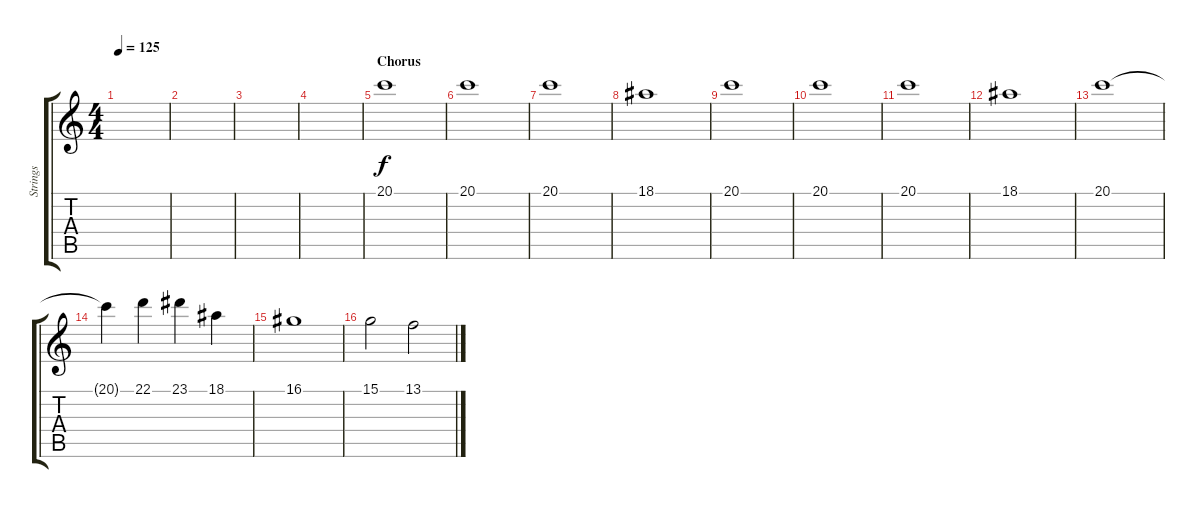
\track ("Strings" "Strings") {instrument tremolostrings}
\staff {score tabs}
\tuning (E4 B3 G3 D3 A2 E2) {hide}
\ts (4 4)
\tempo 125
\clef g2
\ks c
|
|
|
|
\section ("" "Chorus")
20.1.1 |
20.1.1 |
20.1.1 |
18.1.1 |
20.1.1 |
20.1.1 |
20.1.1 |
18.1.1 |
20.1.1 |
20.1{t}.4 22.1.4 23.1.4 18.1.4 |
16.1.1 |
15.1.2 13.1.2
